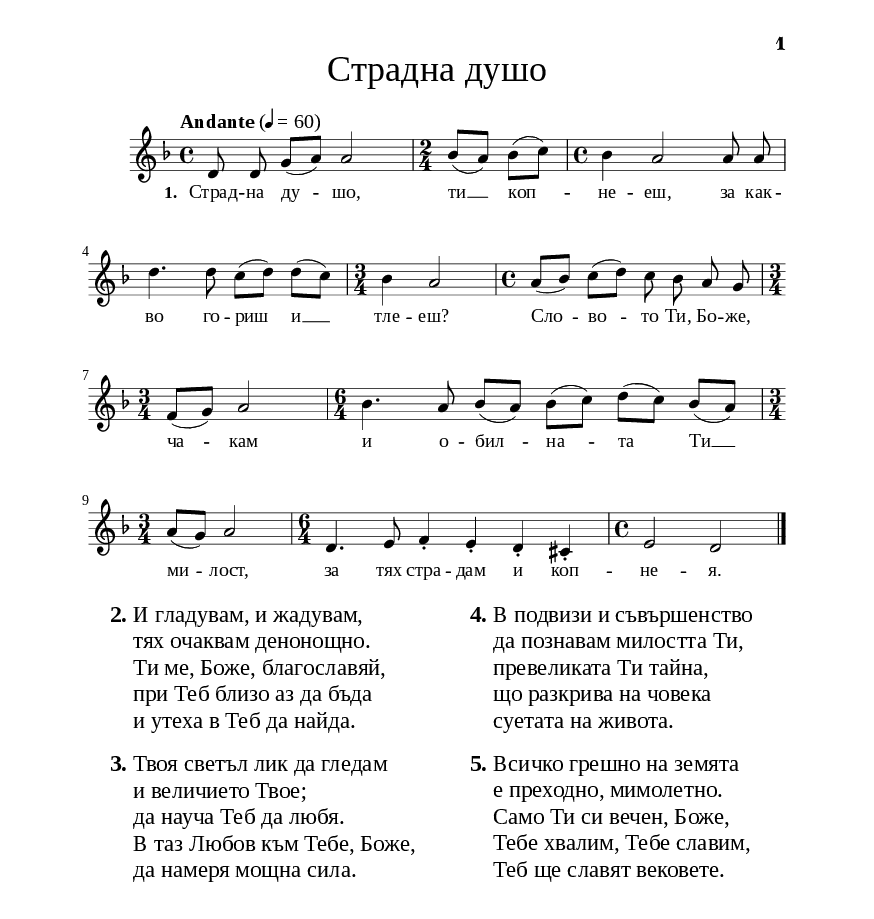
\version "2.24.4"

% include paper part and global functions
\include "include/globals.ily"

\bookpart {
  \label #'ref029
  \tocItem \markup "Страдна душо"
  \include "include/bookpart-paper.ily"
  \score {
    \include "include/score-layout.ily"

    \new Voice \absolute {
      \clef treble
      \key d \minor
      \time 4/4
      \tempoFunc "Andante" 4 "60"
      \autoBeamOff

      d'8 d' g'8 ([ a' ]) a'2 | \time 2/4 bes'8 ([ a' ])  bes' ([ c'' ])  |

      \time 4/4 bes'4 a'2 a'8 a' | \break
      d''4. d''8 c'' ([ d'' ]) d'' ([ c'' ]) \time 3/4  bes'4 a'2 |
      \time 4/4  a'8 ([ bes' ]) c'' ([ d'' ]) c'' bes' a' g' |\break
      \time 3/4  f'8 ([ g' ]) a'2 | \time 6/4  bes'4. a'8 bes' ([ a' ]) bes' ([ c'' ]) d'' ([ c'' ]) bes' ([ a' ]) \break |
      \time 3/4  |a'8 ([ g'8 ]) a'2 | \time 6/4  d'4. e'8 f'4\staccato e'4\staccato d'\staccato cis'\staccato | \time 4/4  e'2 d' | \bar "|." \break

    }

    \addlyrics {
      \set stanza = "1. " Страд -- на
      ду -- шо, ти __ коп -- не -- еш, за как -- во го --
      риш и __ тле -- еш? Сло -- во -- то Ти, Бо -- же,
      ча -- кам и о -- бил -- на -- та Ти __ ми -- лост,
      за тях стра -- дам и коп -- не -- я.}

      \header {
        title = \titleFunc #'ref_desc_20 "Страдна душо" "Stradna dušo"
      }

      \midi{}

    } % score



    \markup \abs-fontsize #11 \override #`(baseline-skip . ,bgCoupletBaselineSkip) {
      \fill-line {
        \hspace #0.1
        \column {
          \line {
            \bold "2."
            \column {
              "И гладувам, и жадувам,"
              "тях очаквам денонощно."
              "Ти ме, Боже, благославяй,"
              "при Теб близо аз да бъда"
              "и утеха в Теб да найда."
            }
          }
          \vspace #1
          \line {
            \bold "3."
            \column {
              "Твоя светъл лик да гледам"
              "и величието Твое;"
              "да науча Теб да любя."
              "В таз Любов към Тебе, Боже,"
              "да намеря мощна сила."
            }
          }

        }
        \hspace #0.1
        % adds horizontal spacing between columns
        \column {
          \line {
            \bold "4."
            \column {
              "В подвизи и съвършенство"
              "да познавам милостта Ти,"
              "превеликата Ти тайна,"
              "що разкрива на човека"
              "суетата на живота."
            }
          }
          % adds vertical spacing between verses
          \vspace #1
          \line {
            \bold "5."
            \column {
              "Всичко грешно на земята"
              "е преходно, мимолетно."
              "Само Ти си вечен, Боже,"
              "Тебе хвалим, Тебе славим,"
              "Теб ще славят вековете."
            }
          }
        }\hspace #0.1
      }
    }
  } % bookpart
